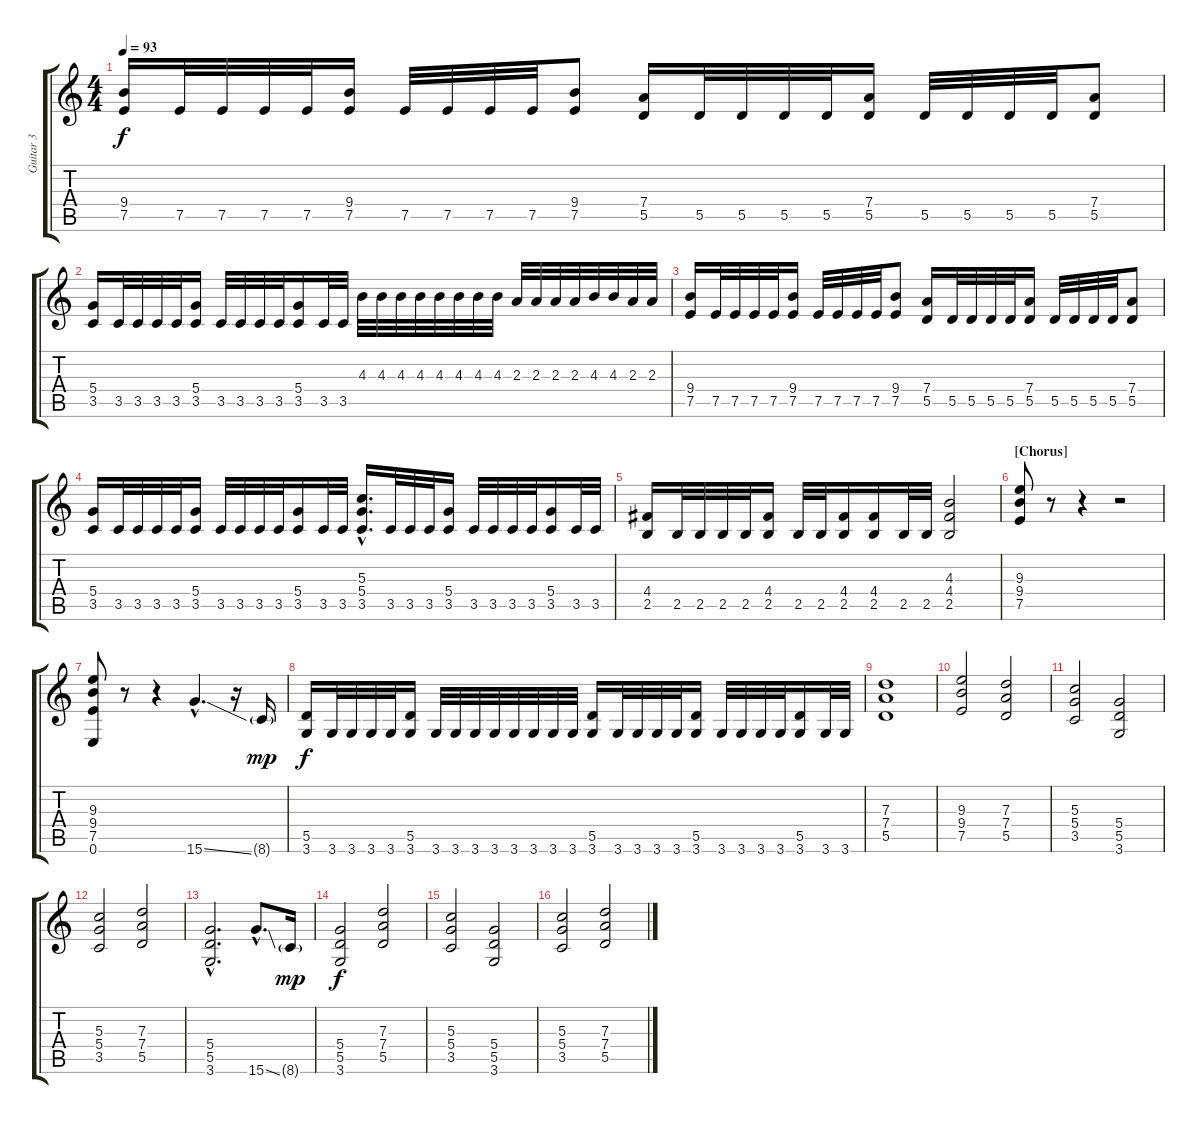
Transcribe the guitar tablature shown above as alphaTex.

\track ("Guitar 3" "Guitar 3") {instrument distortionguitar}
\staff {score tabs}
\tuning (E4 B3 G3 D3 A2 E2) {hide}
\ts (4 4)
\tempo 93
\clef g2
\ks c
(9.4 7.5).16{dy f} 7.5.32 7.5.32 7.5.32 7.5.32 (9.4 7.5).16 7.5.32 7.5.32 7.5.32 7.5.32 (9.4 7.5).8 (7.4 5.5).16 5.5.32 5.5.32 5.5.32 5.5.32 (7.4 5.5).16 5.5.32 5.5.32 5.5.32 5.5.32 (7.4 5.5).8 |
(5.4 3.5).16 3.5.32 3.5.32 3.5.32 3.5.32 (5.4 3.5).16 3.5.32 3.5.32 3.5.32 3.5.32 (5.4 3.5).16 3.5.32 3.5.32 4.3.32 4.3.32 4.3.32 4.3.32 4.3.32 4.3.32 4.3.32 4.3.32 2.3.32 2.3.32 2.3.32 2.3.32 4.3.32 4.3.32 2.3.32 2.3.32 |
(9.4 7.5).16 7.5.32 7.5.32 7.5.32 7.5.32 (9.4 7.5).16 7.5.32 7.5.32 7.5.32 7.5.32 (9.4 7.5).8 (7.4 5.5).16 5.5.32 5.5.32 5.5.32 5.5.32 (7.4 5.5).16 5.5.32 5.5.32 5.5.32 5.5.32 (7.4 5.5).8 |
(5.4 3.5).16 3.5.32 3.5.32 3.5.32 3.5.32 (5.4 3.5).16 3.5.32 3.5.32 3.5.32 3.5.32 (5.4 3.5).16 3.5.32 3.5.32 (5.3{hac} 5.4{hac} 3.5{hac}).16{d} 3.5.32 3.5.32 3.5.32 (5.4 3.5).16 3.5.32 3.5.32 3.5.32 3.5.32 (5.4 3.5).16 3.5.32 3.5.32 |
(4.4 2.5).16 2.5.32 2.5.32 2.5.32 2.5.32 (4.4 2.5).16 2.5.32 2.5.32 (4.4 2.5).16 (4.4 2.5).16 2.5.32 2.5.32 (4.3 4.4 2.5).2 |
\section ("" "[Chorus]")
(9.3 9.4 7.5).8 r.8 r.4 r.2 |
(9.3 9.4 7.5 0.6).8 r.8 r.4 15.6{ss hac}.4{d} r.16 8.6{g}.16{dy mp} |
(5.5 3.6).16{dy f} 3.6.32 3.6.32 3.6.32 3.6.32 (5.5 3.6).16 3.6.32 3.6.32 3.6.32 3.6.32 3.6.32 3.6.32 3.6.32 3.6.32 (5.5 3.6).16 3.6.32 3.6.32 3.6.32 3.6.32 (5.5 3.6).16 3.6.32 3.6.32 3.6.32 3.6.32 (5.5 3.6).16 3.6.32 3.6.32 |
(7.3 7.4 5.5).1 |
(9.3 9.4 7.5).2 (7.3 7.4 5.5).2 |
(5.3 5.4 3.5).2 (5.4 5.5 3.6).2 |
(5.3 5.4 3.5).2 (7.3 7.4 5.5).2 |
(5.4{hac} 5.5{hac} 3.6{hac}).2{d} 15.6{ss hac}.8{d} 8.6{g}.16{dy mp} |
(5.4 5.5 3.6).2{dy f} (7.3 7.4 5.5).2 |
(5.3 5.4 3.5).2 (5.4 5.5 3.6).2 |
(5.3 5.4 3.5).2 (7.3 7.4 5.5).2
